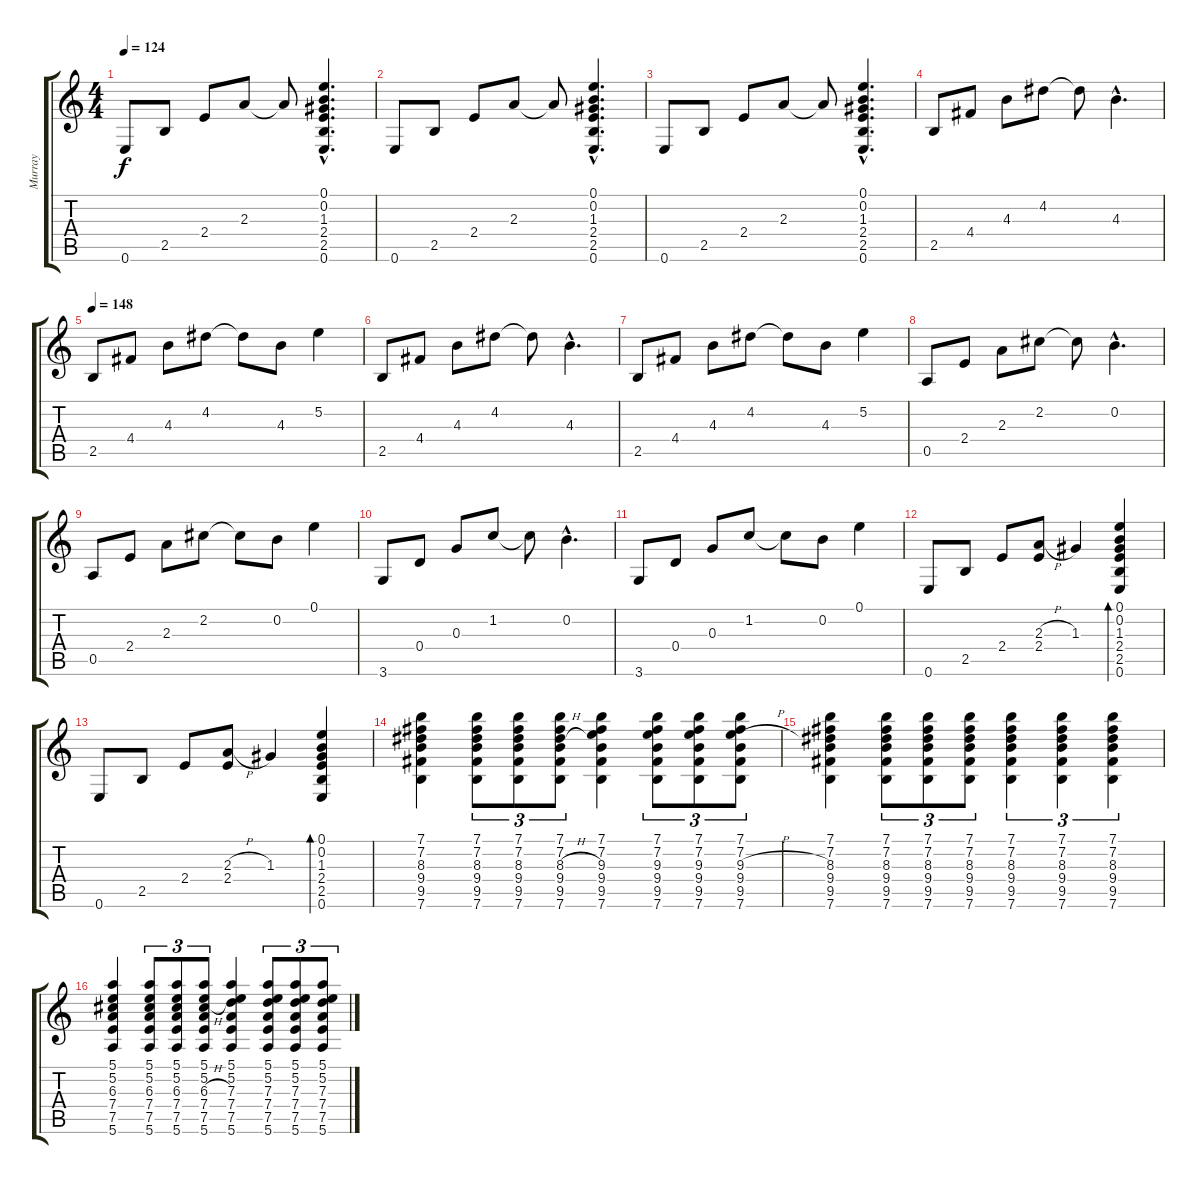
\track ("Murray" "Murray") {instrument electricguitarclean}
\staff {score tabs}
\tuning (E4 B3 G3 D3 A2 E2) {hide}
\ts (4 4)
\tempo 124
\clef g2
\ks c
0.6.8{dy f} 2.5.8 2.4.8 2.3.8 2.3{t}.8 (0.1{hac} 0.2{hac} 1.3{hac} 2.4{hac} 2.5{hac} 0.6{hac}).4{d} |
0.6.8 2.5.8 2.4.8 2.3.8 2.3{t}.8 (0.1{hac} 0.2{hac} 1.3{hac} 2.4{hac} 2.5{hac} 0.6{hac}).4{d} |
0.6.8 2.5.8 2.4.8 2.3.8 2.3{t}.8 (0.1{hac} 0.2{hac} 1.3{hac} 2.4{hac} 2.5{hac} 0.6{hac}).4{d} |
2.5.8{volume 8} 4.4.8 4.3.8 4.2.8 4.2{t}.8 4.3{hac}.4{d} |
\tempo 148
2.5.8 4.4.8 4.3.8 4.2.8 4.2{t}.8 4.3.8 5.2.4 |
2.5.8 4.4.8 4.3.8 4.2.8 4.2{t}.8 4.3{hac}.4{d} |
2.5.8 4.4.8 4.3.8 4.2.8 4.2{t}.8 4.3.8 5.2.4 |
0.5.8 2.4.8 2.3.8 2.2.8 2.2{t}.8 0.2{hac}.4{d} |
0.5.8 2.4.8 2.3.8 2.2.8 2.2{t}.8 0.2.8 0.1.4 |
3.6.8 0.4.8 0.3.8 1.2.8 1.2{t}.8 0.2{hac}.4{d} |
3.6.8 0.4.8 0.3.8 1.2.8 1.2{t}.8 0.2.8 0.1.4 |
0.6.8 2.5.8 2.4.8 (2.3{h} 2.4).8 1.3.4 (0.1 0.2 1.3 2.4 2.5 0.6).4{bd 60} |
0.6.8 2.5.8 2.4.8 (2.3{h} 2.4).8 1.3.4 (0.1 0.2 1.3 2.4 2.5 0.6).4{bd 60} |
(7.1 7.2 8.3 9.4 9.5 7.6).4 (7.1 7.2 8.3 9.4 9.5 7.6).8{tu (3 2)} (7.1 7.2 8.3 9.4 9.5 7.6).8{tu (3 2)} (7.1 7.2 8.3{h} 9.4 9.5 7.6).8{tu (3 2)} (7.1 7.2 9.3 9.4 9.5 7.6).4 (7.1 7.2 9.3 9.4 9.5 7.6).8{tu (3 2)} (7.1 7.2 9.3 9.4 9.5 7.6).8{tu (3 2)} (7.1 7.2 9.3{h} 9.4 9.5 7.6).8{tu (3 2)} |
(7.1 7.2 8.3 9.4 9.5 7.6).4 (7.1 7.2 8.3 9.4 9.5 7.6).8{tu (3 2)} (7.1 7.2 8.3 9.4 9.5 7.6).8{tu (3 2)} (7.1 7.2 8.3 9.4 9.5 7.6).8{tu (3 2)} (7.1 7.2 8.3 9.4 9.5 7.6).4{tu (3 2)} (7.1 7.2 8.3 9.4 9.5 7.6).4{tu (3 2)} (7.1 7.2 8.3 9.4 9.5 7.6).4{tu (3 2)} |
(5.1 5.2 6.3 7.4 7.5 5.6).4 (5.1 5.2 6.3 7.4 7.5 5.6).8{tu (3 2)} (5.1 5.2 6.3 7.4 7.5 5.6).8{tu (3 2)} (5.1 5.2 6.3{h} 7.4 7.5 5.6).8{tu (3 2)} (5.1 5.2 7.3 7.4 7.5 5.6).4 (5.1 5.2 7.3 7.4 7.5 5.6).8{tu (3 2)} (5.1 5.2 7.3 7.4 7.5 5.6).8{tu (3 2)} (5.1 5.2 7.3{h} 7.4 7.5 5.6).8{tu (3 2)}
